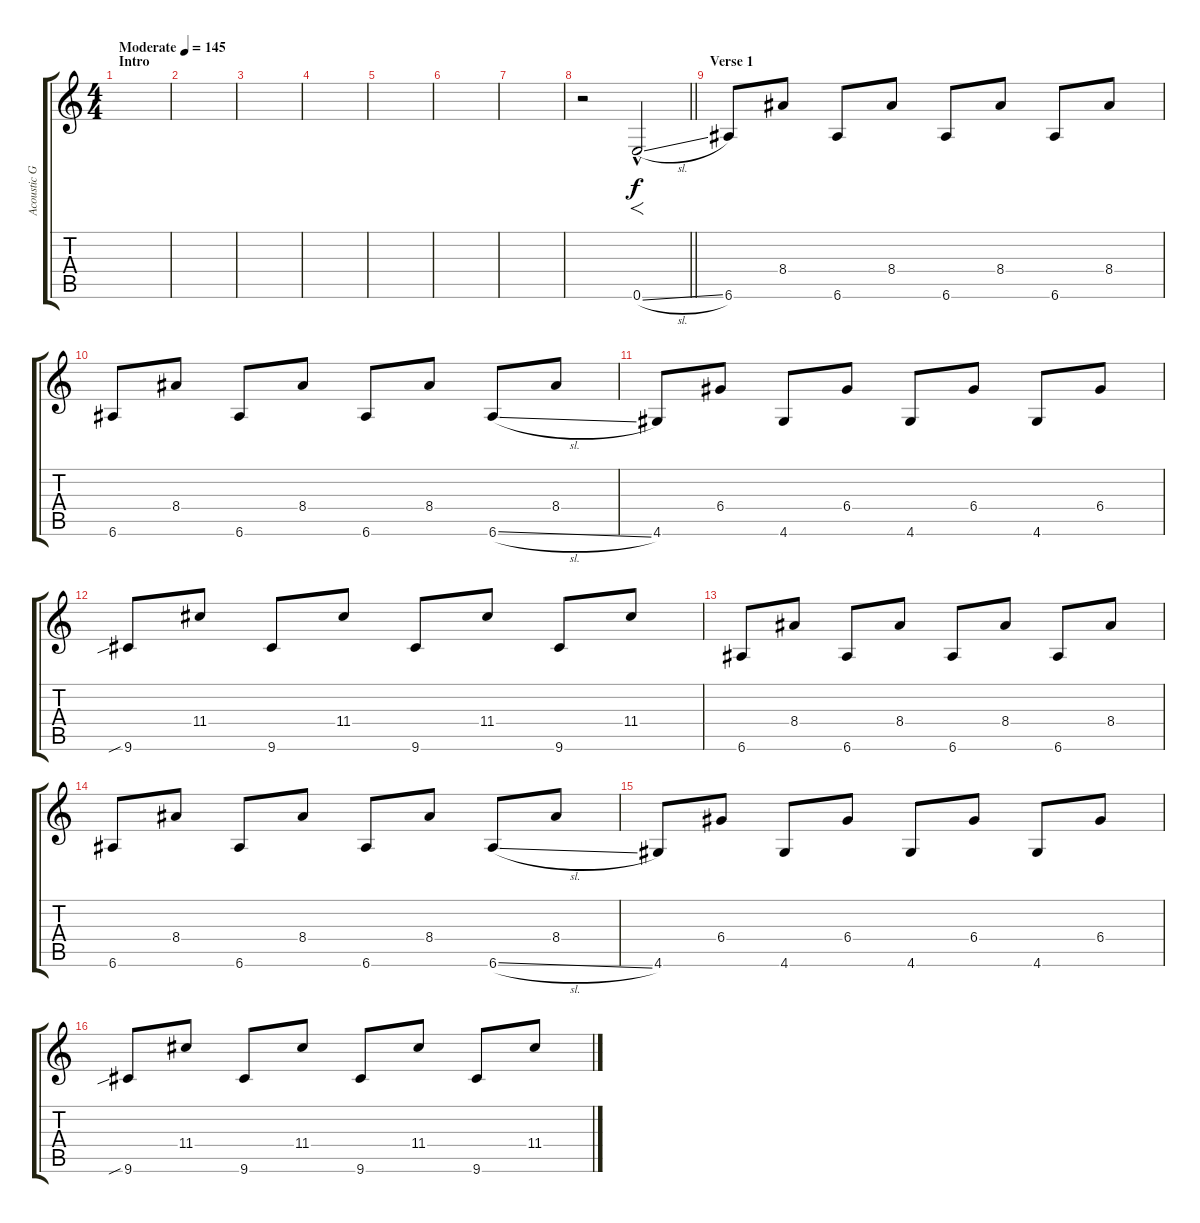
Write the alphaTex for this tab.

\track ("Acoustic Guitar" "Acoustic G") {instrument acousticguitarsteel}
\staff {score tabs}
\tuning (E4 B3 G3 D3 A2 E2) {hide}
\ts (4 4)
\section ("" "Intro")
\tempo (145 "Moderate")
\clef g2
\ks c
|
|
|
|
|
|
|
\barLineRight lightlight
r.2 0.6{sl hac}.2{f} |
\section ("" "Verse 1")
6.6.8{dy f} 8.4.8 6.6.8 8.4.8 6.6.8 8.4.8 6.6.8 8.4.8 |
6.6.8 8.4.8 6.6.8 8.4.8 6.6.8 8.4.8 6.6{sl}.8 8.4.8 |
4.6.8 6.4.8 4.6.8 6.4.8 4.6.8 6.4.8 4.6.8 6.4.8 |
9.6{sib}.8 11.4.8 9.6.8 11.4.8 9.6.8 11.4.8 9.6.8 11.4.8 |
6.6.8 8.4.8 6.6.8 8.4.8 6.6.8 8.4.8 6.6.8 8.4.8 |
6.6.8 8.4.8 6.6.8 8.4.8 6.6.8 8.4.8 6.6{sl}.8 8.4.8 |
4.6.8 6.4.8 4.6.8 6.4.8 4.6.8 6.4.8 4.6.8 6.4.8 |
9.6{sib}.8 11.4.8 9.6.8 11.4.8 9.6.8 11.4.8 9.6.8 11.4.8
